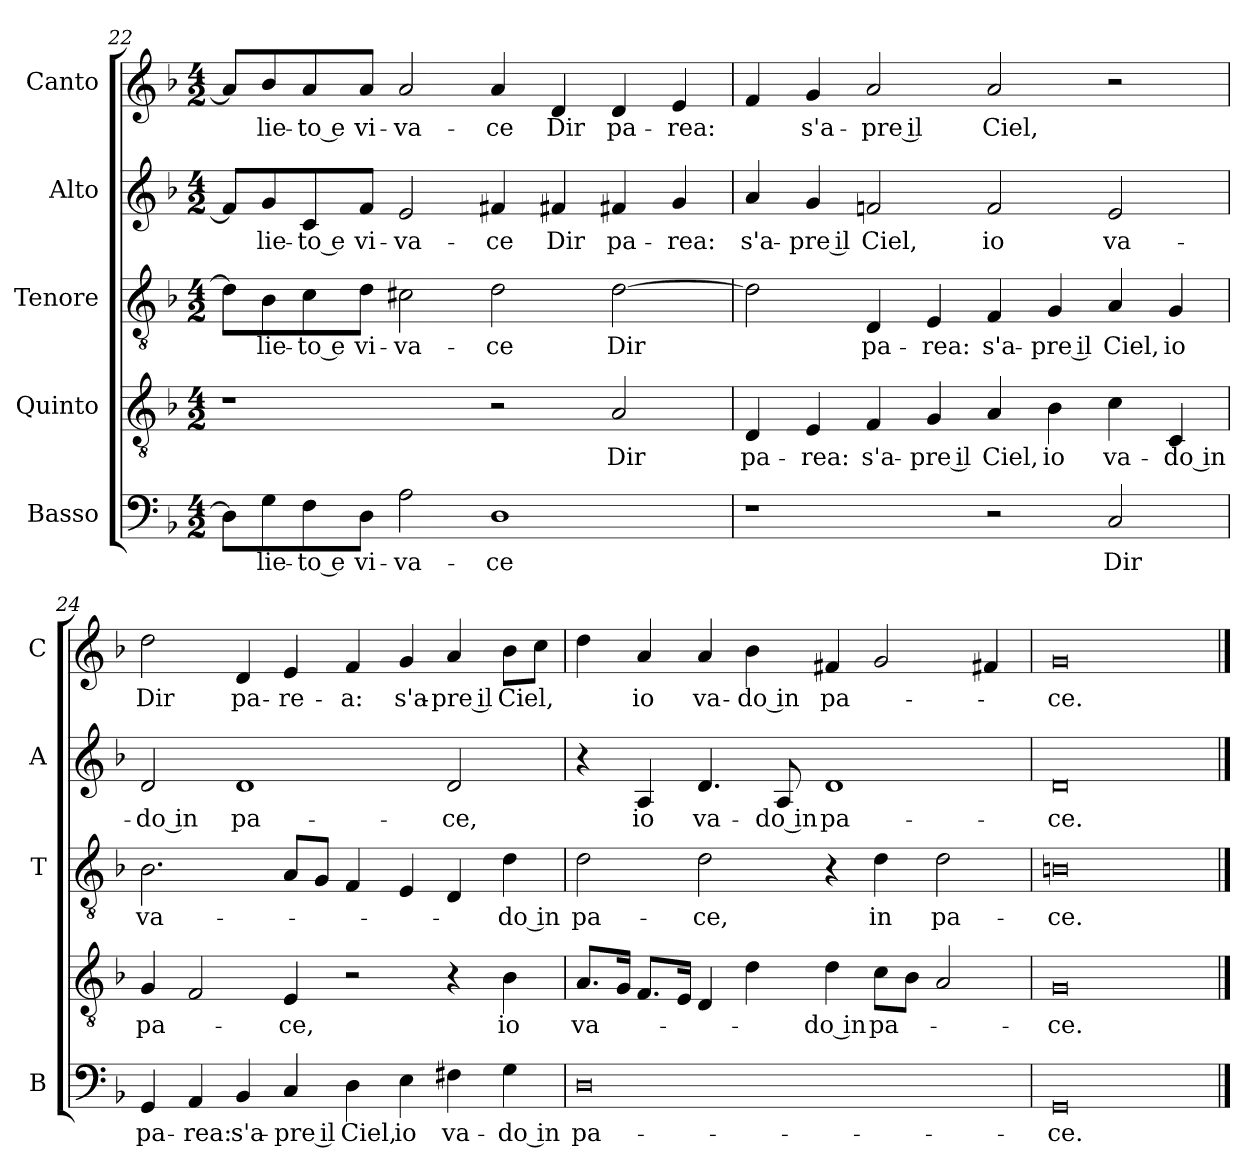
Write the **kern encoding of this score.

**kern	**text	**kern	**text	**kern	**text	**kern	**text	**kern	**text
*part5	*part5	*part4	*part4	*part3	*part3	*part2	*part2	*part1	*part1
*staff5	*staff5	*staff4	*staff4	*staff3	*staff3	*staff2	*staff2	*staff1	*staff1
*I"Basso	*	*I"Quinto	*	*I"Tenore	*	*I"Alto	*	*I"Canto	*
*I'B	*	*	*	*I'T	*	*I'A	*	*I'C	*
*clefF4	*	*clefGv2	*	*clefGv2	*	*clefG2	*	*clefG2	*
*k[b-]	*	*k[b-]	*	*k[b-]	*	*k[b-]	*	*k[b-]	*
*F:	*	*F:	*	*F:	*	*F:	*	*F:	*
*M4/2	*	*M4/2	*	*M4/2	*	*M4/2	*	*M4/2	*
=22	=22	=22	=22	=22	=22	=22	=22	=22	=22
8DL]	.	1r	.	8dL]	.	8fL]	.	8aL]	.
8G	lie-	.	.	8B-	lie-	8g	lie-	8b-	lie-
8F	-to e	.	.	8c	-to e	8c	-to e	8a	-to e
8DJ	vi-	.	.	8dJ	vi-	8fJ	vi-	8aJ	vi-
2A	-va-	.	.	2c#X	-va-	2e	-va-	2a	-va-
1D	-ce	2r	.	2d	-ce	4f#X	-ce	4a	-ce
.	.	.	.	.	.	4f#X	Dir	4d	Dir
.	.	2A	Dir	[2d	Dir	4f#X	pa-	4d	pa-
.	.	.	.	.	.	4g	-rea:	4e	-rea:
=23	=23	=23	=23	=23	=23	=23	=23	=23	=23
1r	.	4D	pa-	2d]	.	4a	s'a-	4f	.
.	.	4E	-rea:	.	.	4g	-pre il	4g	s'a-
.	.	4F	s'a-	4D	pa-	2fn	Ciel,	2a	-pre il
.	.	4G	-pre il	4E	-rea:	.	.	.	.
2r	.	4A	Ciel,	4F	s'a-	2f	io	2a	Ciel,
.	.	4B-	io	4G	-pre il	.	.	.	.
2C	Dir	4c	va-	4A	Ciel,	2e	va-	2r	.
.	.	4C	-do in	4G	io	.	.	.	.
=24	=24	=24	=24	=24	=24	=24	=24	=24	=24
4GG	pa-	4G	pa-	2.B-	va-	2d	-do in	2dd	Dir
4AA	-rea:	2F	.	.	.	.	.	.	.
4BB-	s'a-	.	.	.	.	1d	pa-	4d	pa-
4C	-pre il	4E	-ce,	8AL	.	.	.	4e	-re-
.	.	.	.	8GJ	.	.	.	.	.
4D	Ciel,	2r	.	4F	.	.	.	4f	-a:
4E	io	.	.	4E	.	.	.	4g	s'a-
4F#X	va-	4r	.	4D	.	2d	-ce,	4a	-pre il
4G	-do in	4B-	io	4d	-do in	.	.	8b-L	Ciel,
.	.	.	.	.	.	.	.	8ccJ	.
=25	=25	=25	=25	=25	=25	=25	=25	=25	=25
0D	pa-	8.AL	va-	2d	pa-	4r	.	4dd	.
.	.	16GJk	.	.	.	.	.	.	.
.	.	8.FL	.	.	.	4A	io	4a	io
.	.	16EJk	.	.	.	.	.	.	.
.	.	4D	.	2d	-ce,	4.d	va-	4a	va-
.	.	4d	.	.	.	.	.	4b-	-do in
.	.	.	.	.	.	8A	-do in	.	.
.	.	4d	-do in	4r	.	1d	pa-	4f#X	pa-
.	.	8cL	pa-	4d	in	.	.	2g	.
.	.	8B-J	.	.	.	.	.	.	.
.	.	2A	.	2d	pa-	.	.	.	.
.	.	.	.	.	.	.	.	4f#X	.
=26	=26	=26	=26	=26	=26	=26	=26	=26	=26
0GG	-ce.	0G	-ce.	0Bn	-ce.	0d	-ce.	0g	-ce.
==	==	==	==	==	==	==	==	==	==
*-	*-	*-	*-	*-	*-	*-	*-	*-	*-
